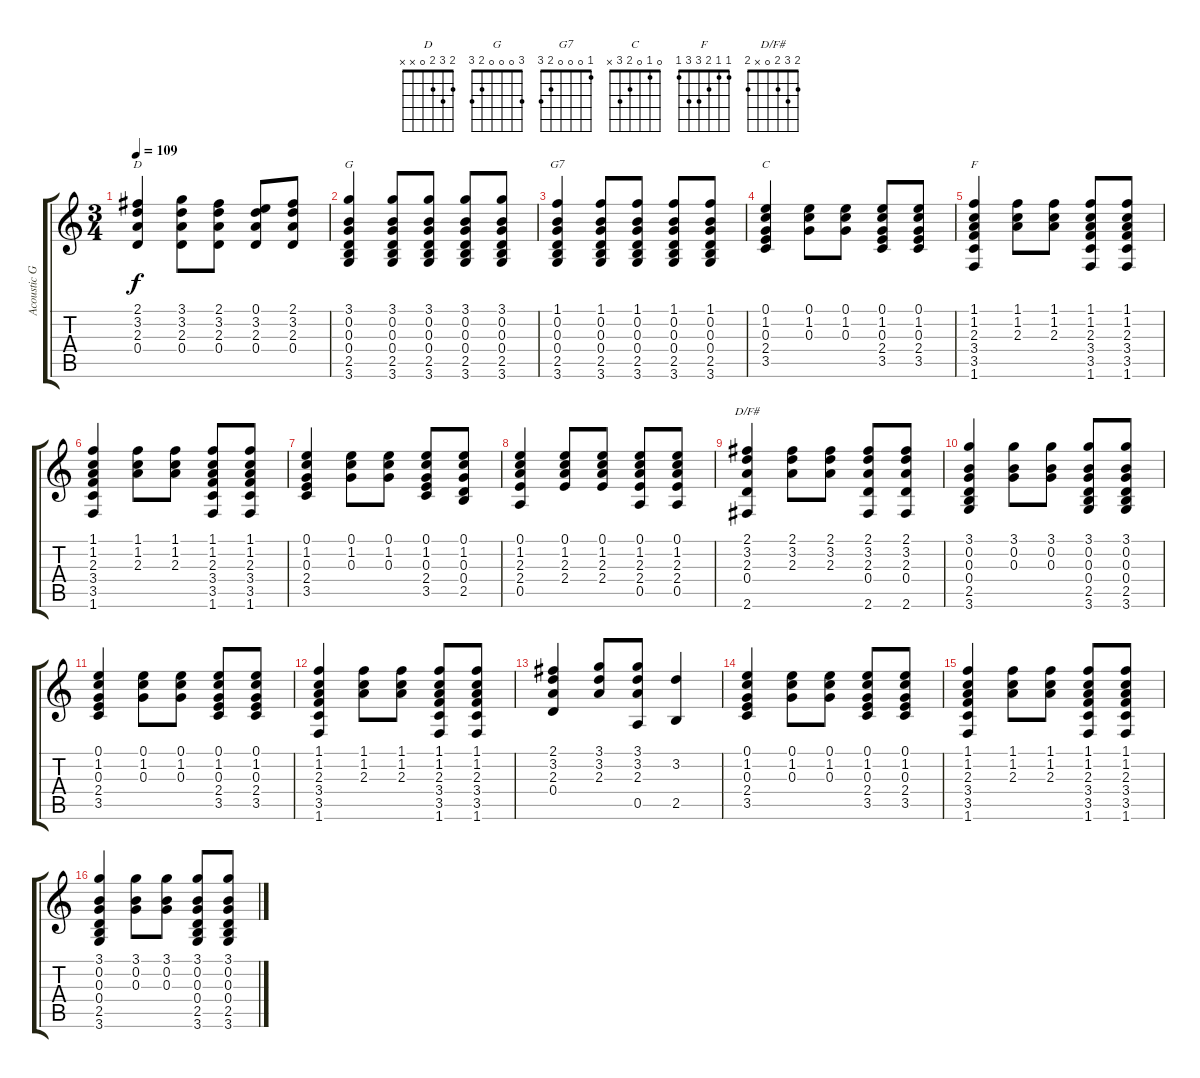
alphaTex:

\track ("Acoustic Guitar" "Acoustic G") {instrument acousticguitarsteel}
\staff {score tabs}
\tuning (E4 B3 G3 D3 A2 E2) {hide}
\chord ("D" 2 3 2 0 x x)
\chord ("G" 3 0 0 0 2 3)
\chord ("G7" 1 0 0 0 2 3)
\chord ("C" 0 1 0 2 3 x)
\chord ("F" 1 1 2 3 3 1)
\chord ("D/F#" 2 3 2 0 x 2)
\ts (3 4)
\tempo 109
\clef g2
\ks c
(2.1 3.2 2.3 0.4).4{ch "D" dy f} (3.1 3.2 2.3 0.4).8 (2.1 3.2 2.3 0.4).8 (0.1 3.2 2.3 0.4).8 (2.1 3.2 2.3 0.4).8 |
(3.1 0.2 0.3 0.4 2.5 3.6).4{ch "G"} (3.1 0.2 0.3 0.4 2.5 3.6).8 (3.1 0.2 0.3 0.4 2.5 3.6).8 (3.1 0.2 0.3 0.4 2.5 3.6).8 (3.1 0.2 0.3 0.4 2.5 3.6).8 |
(1.1 0.2 0.3 0.4 2.5 3.6).4{ch "G7"} (1.1 0.2 0.3 0.4 2.5 3.6).8 (1.1 0.2 0.3 0.4 2.5 3.6).8 (1.1 0.2 0.3 0.4 2.5 3.6).8 (1.1 0.2 0.3 0.4 2.5 3.6).8 |
(0.1 1.2 0.3 2.4 3.5).4{ch "C"} (0.1 1.2 0.3).8 (0.1 1.2 0.3).8 (0.1 1.2 0.3 2.4 3.5).8 (0.1 1.2 0.3 2.4 3.5).8 |
(1.1 1.2 2.3 3.4 3.5 1.6).4{ch "F"} (1.1 1.2 2.3).8 (1.1 1.2 2.3).8 (1.1 1.2 2.3 3.4 3.5 1.6).8 (1.1 1.2 2.3 3.4 3.5 1.6).8 |
(1.1 1.2 2.3 3.4 3.5 1.6).4 (1.1 1.2 2.3).8 (1.1 1.2 2.3).8 (1.1 1.2 2.3 3.4 3.5 1.6).8 (1.1 1.2 2.3 3.4 3.5 1.6).8 |
(0.1 1.2 0.3 2.4 3.5).4 (0.1 1.2 0.3).8 (0.1 1.2 0.3).8 (0.1 1.2 0.3 2.4 3.5).8 (0.1 1.2 0.3 0.4 2.5).8 |
(0.1 1.2 2.3 2.4 0.5).4 (0.1 1.2 2.3 2.4).8 (0.1 1.2 2.3 2.4).8 (0.1 1.2 2.3 2.4 0.5).8 (0.1 1.2 2.3 2.4 0.5).8 |
(2.1 3.2 2.3 0.4 2.6).4{ch "D/F#"} (2.1 3.2 2.3).8 (2.1 3.2 2.3).8 (2.1 3.2 2.3 0.4 2.6).8 (2.1 3.2 2.3 0.4 2.6).8 |
(3.1 0.2 0.3 0.4 2.5 3.6).4 (3.1 0.2 0.3).8 (3.1 0.2 0.3).8 (3.1 0.2 0.3 0.4 2.5 3.6).8 (3.1 0.2 0.3 0.4 2.5 3.6).8 |
(0.1 1.2 0.3 2.4 3.5).4 (0.1 1.2 0.3).8 (0.1 1.2 0.3).8 (0.1 1.2 0.3 2.4 3.5).8 (0.1 1.2 0.3 2.4 3.5).8 |
(1.1 1.2 2.3 3.4 3.5 1.6).4 (1.1 1.2 2.3).8 (1.1 1.2 2.3).8 (1.1 1.2 2.3 3.4 3.5 1.6).8 (1.1 1.2 2.3 3.4 3.5 1.6).8 |
(2.1 3.2 2.3 0.4).4 (3.1 3.2 2.3).8 (3.1 3.2 2.3 0.5).8 (3.2 2.5).4 |
(0.1 1.2 0.3 2.4 3.5).4 (0.1 1.2 0.3).8 (0.1 1.2 0.3).8 (0.1 1.2 0.3 2.4 3.5).8 (0.1 1.2 0.3 2.4 3.5).8 |
(1.1 1.2 2.3 3.4 3.5 1.6).4 (1.1 1.2 2.3).8 (1.1 1.2 2.3).8 (1.1 1.2 2.3 3.4 3.5 1.6).8 (1.1 1.2 2.3 3.4 3.5 1.6).8 |
(3.1 0.2 0.3 0.4 2.5 3.6).4 (3.1 0.2 0.3).8 (3.1 0.2 0.3).8 (3.1 0.2 0.3 0.4 2.5 3.6).8 (3.1 0.2 0.3 0.4 2.5 3.6).8
